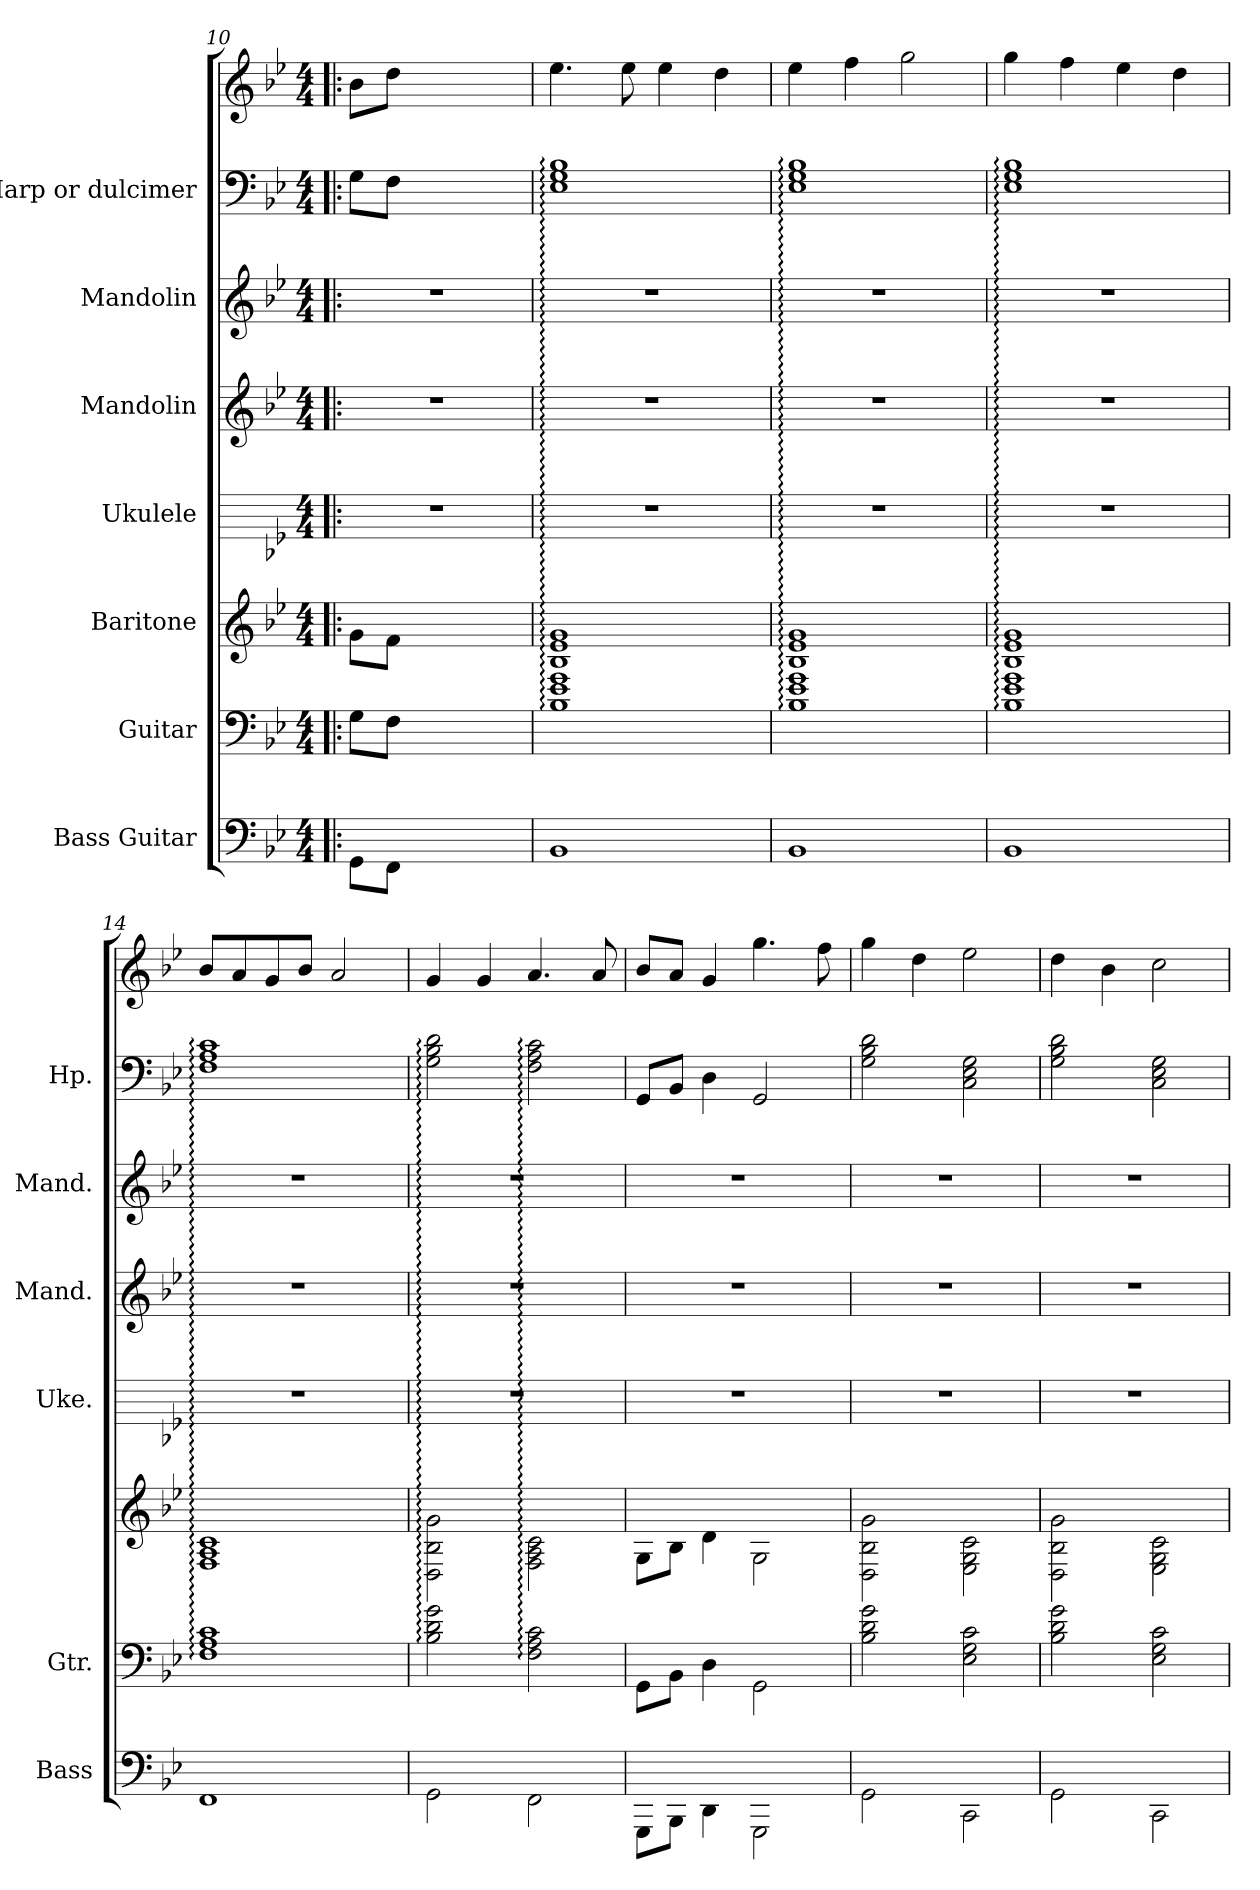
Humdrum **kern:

**kern	**kern	**kern	**kern	**kern	**kern	**kern	**kern
*part7	*part6	*part5	*part4	*part3	*part2	*part1	*part1
*staff8	*staff7	*staff6	*staff5	*staff4	*staff3	*staff2	*staff1
*I"Bass Guitar	*I"Guitar	*I"Baritone	*I"Ukulele	*I"Mandolin	*I"Mandolin	*I"Harp or dulcimer	*
*I'Bass	*I'Gtr.	*	*I'Uke.	*I'Mand.	*I'Mand.	*I'Hp.	*
*	*	*	*	*clefG2	*clefG2	*clefF4	*clefG2
*k[b-e-]	*k[b-e-]	*k[b-e-]	*k[b-e-]	*k[b-e-]	*k[b-e-]	*k[b-e-]	*k[b-e-]
*g:	*g:	*g:	*g:	*g:	*g:	*g:	*g:
*M4/4	*M4/4	*M4/4	*M4/4	*M4/4	*M4/4	*M4/4	*M4/4
=10!|:	=10!|:	=10!|:	=10!|:	=10!|:	=10!|:	=10!|:	=10!|:
8GG\L	8G\L	8g\L	1r	1r	1r	8G\L	8b-\L
8FF\J	8F\J	8f\J	.	.	.	8F\J	8dd\J
2.ryy	2.ryy	2.ryy	.	.	.	2.ryy	2.ryy
=11	=11	=11	=11	=11	=11	=11	=11
1BB-	1B-:: 1e-:: 1g::	1B-:: 1e-:: 1g::	1r	1r	1r	1E-:: 1G:: 1B-::	4.ee-\
.	.	.	.	.	.	.	8ee-\
.	.	.	.	.	.	.	4ee-\
.	.	.	.	.	.	.	4dd\
=12	=12	=12	=12	=12	=12	=12	=12
1BB-	1B-:: 1e-:: 1g::	1B-:: 1e-:: 1g::	1r	1r	1r	1E-:: 1G:: 1B-::	4ee-\
.	.	.	.	.	.	.	4ff\
.	.	.	.	.	.	.	2gg\
=13	=13	=13	=13	=13	=13	=13	=13
1BB-	1B-:: 1e-:: 1g::	1B-:: 1e-:: 1g::	1r	1r	1r	1E-:: 1G:: 1B-::	4gg\
.	.	.	.	.	.	.	4ff\
.	.	.	.	.	.	.	4ee-\
.	.	.	.	.	.	.	4dd\
=14	=14	=14	=14	=14	=14	=14	=14
1FF	1F:: 1A:: 1c::	1F:: 1A:: 1c::	1r	1r	1r	1F:: 1A:: 1c::	8b-/L
.	.	.	.	.	.	.	8a/
.	.	.	.	.	.	.	8g/
.	.	.	.	.	.	.	8b-/J
.	.	.	.	.	.	.	2a/
!!LO:LB:g=z
=15	=15	=15	=15	=15	=15	=15	=15
2GG\	2B-\:: 2d\:: 2g\::	2D\:: 2B-\:: 2g\::	1r	1r	1r	2G\:: 2B-\:: 2d\::	4g/
.	.	.	.	.	.	.	4g/
2FF\	2F\:: 2A\:: 2c\::	2F\:: 2A\:: 2c\::	.	.	.	2F\:: 2A\:: 2c\::	4.a/
.	.	.	.	.	.	.	8a/
=16	=16	=16	=16	=16	=16	=16	=16
8GGG\L	8GG\L	8G\L	1r	1r	1r	8GG/L	8b-/L
8BBB-\J	8BB-\J	8B-\J	.	.	.	8BB-/J	8a/J
4DD\	4D\	4d\	.	.	.	4D\	4g/
2GGG\	2GG\	2G\	.	.	.	2GG/	4.gg\
.	.	.	.	.	.	.	8ff\
=17	=17	=17	=17	=17	=17	=17	=17
2GG\	2B-\ 2d\ 2g\	2D\ 2B-\ 2g\	1r	1r	1r	2G\ 2B-\ 2d\	4gg\
.	.	.	.	.	.	.	4dd\
2CC\	2E-\ 2G\ 2c\	2E-\ 2G\ 2c\	.	.	.	2C\ 2E-\ 2G\	2ee-\
=18	=18	=18	=18	=18	=18	=18	=18
2GG\	2B-\ 2d\ 2g\	2D\ 2B-\ 2g\	1r	1r	1r	2G\ 2B-\ 2d\	4dd\
.	.	.	.	.	.	.	4b-\
2CC\	2E-\ 2G\ 2c\	2E-\ 2G\ 2c\	.	.	.	2C\ 2E-\ 2G\	2cc\
=	=	=	=	=	=	=	=
*-	*-	*-	*-	*-	*-	*-	*-
